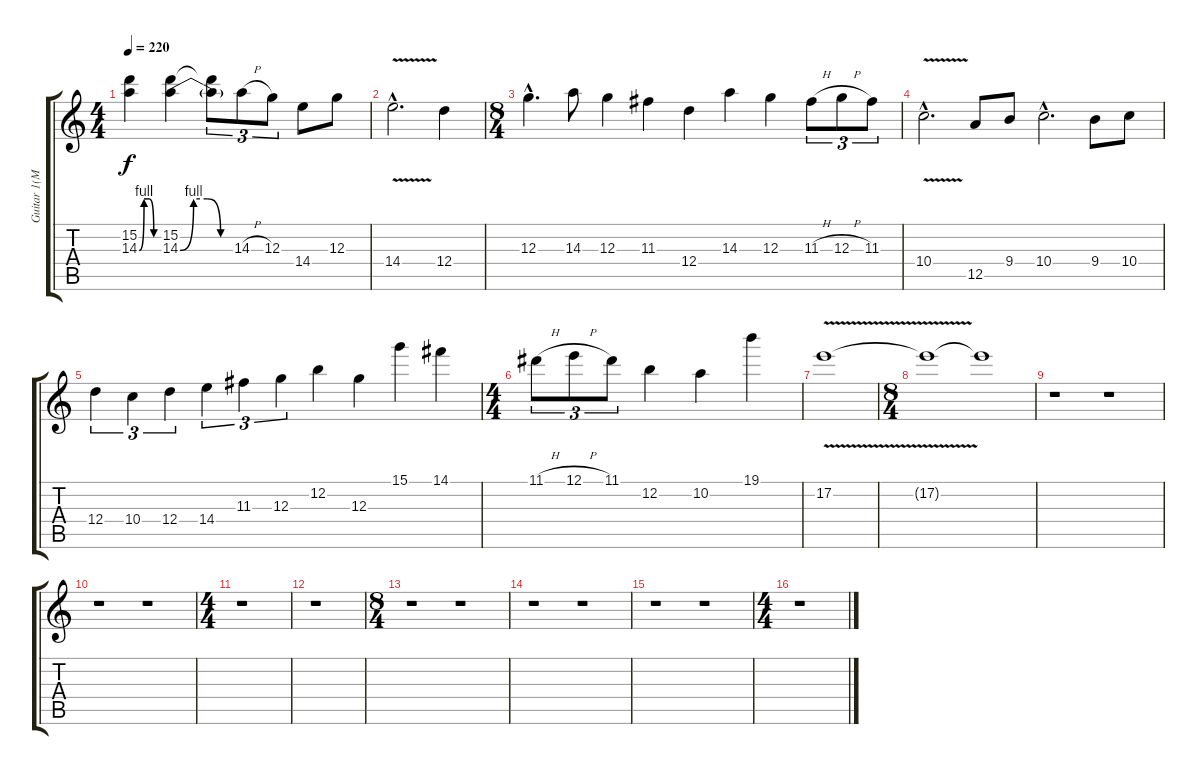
\track ("Guitar 1(Main Rhythm)" "Guitar 1(M") {instrument distortionguitar}
\staff {score tabs}
\tuning (E4 B3 G3 D3 A2 E2) {hide}
\ts (4 4)
\tempo 220
\clef g2
\ks c
(15.2 14.3{be (custom 0 0 15 4 30 4 45 0 60 0)}).4{dy f} (15.2 14.3{be (custom 0 0 15 4 30 4 45 0 60 0)}).4 (15.2{t} 14.3{t}).8{tu (3 2)} 14.3{h}.8{tu (3 2)} 12.3.8{tu (3 2)} 14.4.8 12.3.8 |
14.4{v hac}.2{d} 12.4.4 |
\ts (8 4)
12.3{hac}.4{d} 14.3.8 12.3.4 11.3.4 12.4.4 14.3.4 12.3.4 11.3{h}.8{tu (3 2)} 12.3{h}.8{tu (3 2)} 11.3.8{tu (3 2)} |
10.4{v hac}.2{d} 12.5.8 9.4.8 10.4{hac}.2{d} 9.4.8 10.4.8 |
12.4.4{tu (3 2)} 10.4.4{tu (3 2)} 12.4.4{tu (3 2)} 14.4.4{tu (3 2)} 11.3.4{tu (3 2)} 12.3.4{tu (3 2)} 12.2.4 12.3.4 15.1.4 14.1.4 |
\ts (4 4)
11.1{h}.8{tu (3 2)} 12.1{h}.8{tu (3 2)} 11.1.8{tu (3 2)} 12.2.4 10.2.4 19.1.4 |
17.2{v}.1 |
\ts (8 4)
17.2{t}.1 17.2{t}.1 |
r.1 r.1 |
r.1 r.1 |
\ts (4 4)
r.1 |
r.1 |
\ts (8 4)
r.1 r.1 |
r.1 r.1 |
r.1 r.1 |
\ts (4 4)
r.1
